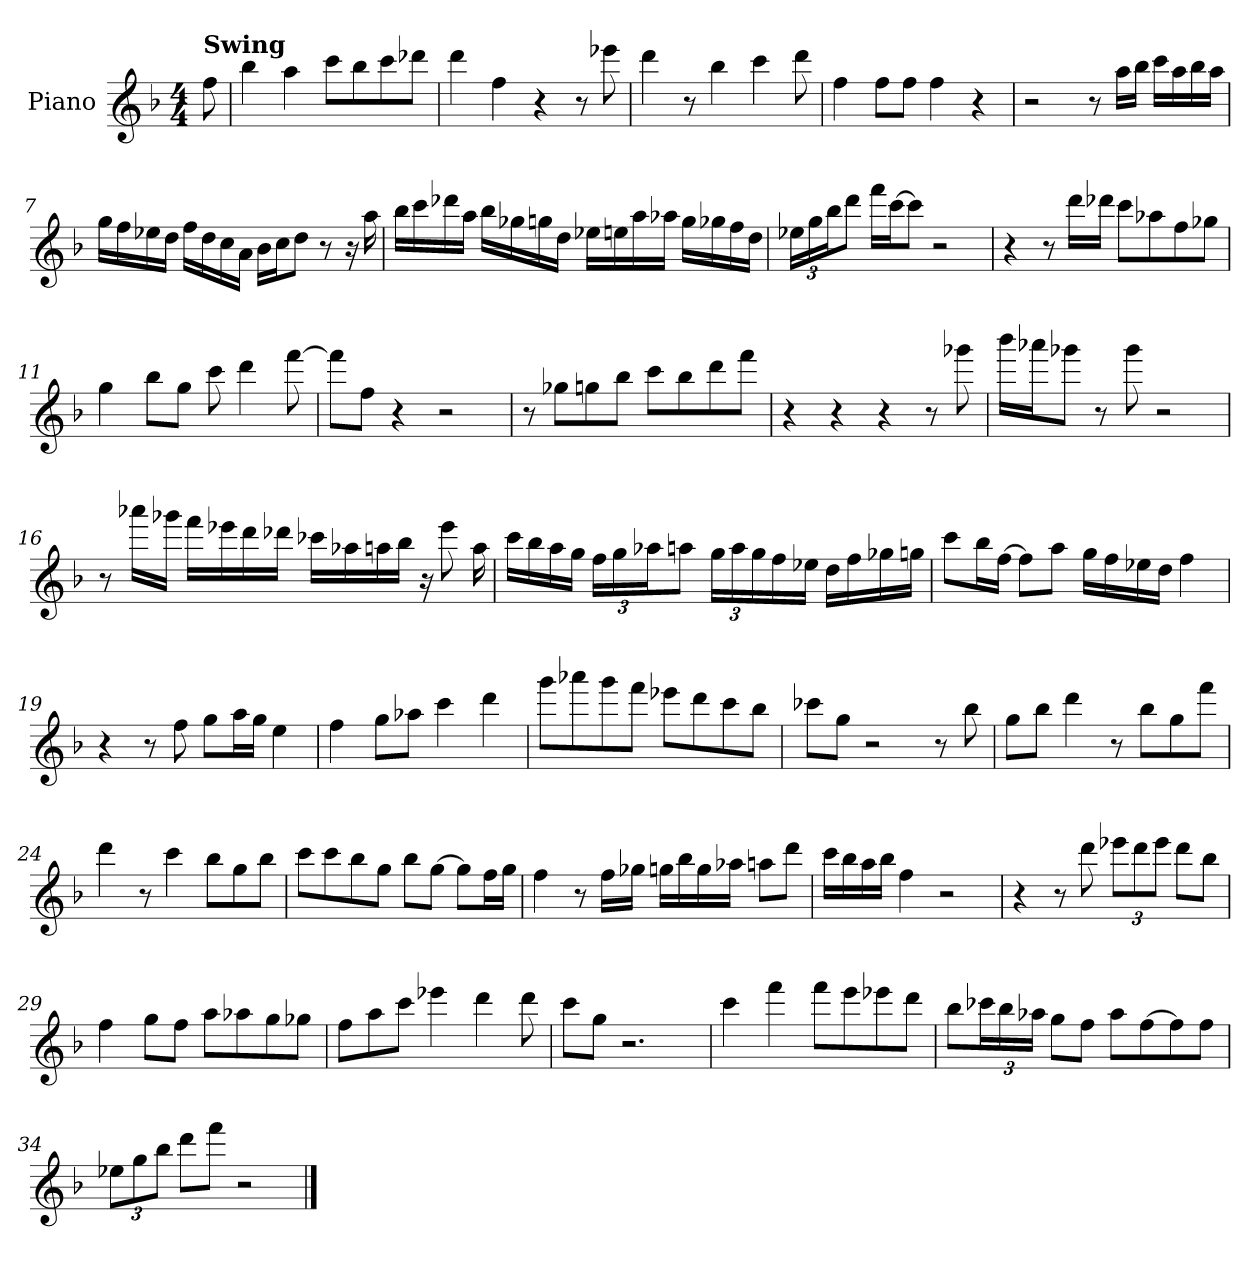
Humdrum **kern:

**kern
*part1
*staff1
*I"Piano
*I'Pno.
*clefG2
*k[b-]
*M4/4
=1
!LO:TX:a:B:t=Swing
8ff\
=2
4bb-\
4aa\
8ccc\L
8bb-\
8ccc\
8ddd-X\J
=3
4ddd\
4ff\
4r
8r
8eee-X\
=4
4ddd\
8r
4bb-\
4ccc\
8ddd\
=5
4ff\
8ff\L
8ff\J
4ff\
4r
=6
2r
8r
16aa\LL
16bb-\JJ
16ccc\LL
16aa\
16bb-\
16aa\JJ
!!LO:LB:g=z
=7
16gg\LL
16ff\
16ee-X\
16dd\JJ
16ff\LL
16dd\
16cc\
16a\JJ
16b-\LL
16cc\J
8dd\J
8r
16r
16aa\
=8
16bb-\LL
16ccc\
16ddd-X\
16aa\JJ
16bb-\LL
16gg-X\
16ggn\
16dd\JJ
16ee-X\LL
16een\
16aa\
16aa-X\JJ
16gg\LL
16gg-X\
16ff\
16dd\JJ
=9
*Xbrackettup
24ee-X\LL
24gg\
24bb-\J
8ddd\J
16fff\LL
[16ccc\J
8ccc\J]
2r
!!LO:LB:g=z
=10
4r
8r
16ddd\LL
16ddd-X\JJ
8ccc\L
8aa-X\
8ff\
8gg-X\J
=11
4gg\
8bb-\L
8gg\J
8ccc\
4ddd\
[8fff\
=12
8fff\L]
8ff\J
4r
2r
=13
8r
8gg-X\L
8ggn\
8bb-\J
8ccc\L
8bb-\
8ddd\
8fff\J
=14
4r
4r
4r
8r
8ggg-X\
!!LO:LB:g=z
=15
16bbb-\LL
16aaa-X\J
8ggg-X\J
8r
8ggg-\
2r
=16
8r
16aaa-X\LL
16ggg-X\JJ
16fff\LL
16eee-X\
16ddd\
16ddd-X\JJ
16ccc-X\LL
16aa-X\
16aan\
16bb-\JJ
16r
8eee-\
16aa\
!!LO:LB:g=z
=17
16ccc\LL
16bb-\
16aa\
16gg\JJ
24ff\LL
24gg\
24aa-X\J
8aan\J
24gg\LL
24aa\
24gg\
16ff\
16ee-X\JJ
16dd\LL
16ff\
16gg-X\
16ggn\JJ
=18
8ccc\L
16bb-\L
[16ff\JJ
8ff\L]
8aa\J
16gg\LL
16ff\
16ee-X\
16dd\JJ
4ff\
=19
4r
8r
8ff\
8gg\L
16aa\L
16gg\JJ
4ee\
=20
4ff\
8gg\L
8aa-X\J
4ccc\
4ddd\
!!LO:LB:g=z
=21
8ggg\L
8aaa-X\
8ggg\
8fff\J
8eee-X\L
8ddd\
8ccc\
8bb-\J
=22
8ccc-X\L
8gg\J
2r
8r
8bb-\
=23
8gg\L
8bb-\J
4ddd\
8r
8bb-\L
8gg\
8fff\J
=24
4ddd\
8r
4ccc\
8bb-\L
8gg\
8bb-\J
=25
8ccc\L
8ccc\
8bb-\
8gg\J
8bb-\L
[8gg\J
8gg\L]
16ff\L
16gg\JJ
!!LO:LB:g=z
=26
4ff\
8r
16ff\LL
16gg-X\JJ
16ggn\LL
16bb-\
16gg\
16aa-X\JJ
8aan\L
8ddd\J
=27
16ccc\LL
16bb-\
16aa\
16bb-\JJ
4ff\
2r
=28
4r
8r
8ddd\
12eee-X\L
12ddd\
12eee-\J
8ddd\L
8bb-\J
=29
4ff\
8gg\L
8ff\J
8aa\L
8aa-X\
8gg\
8gg-X\J
!!LO:LB:g=z
=30
8ff\L
8aa\
8ccc\J
4eee-X\
4ddd\
8ddd\
=31
8ccc\L
8gg\J
2.r
=32
4ccc\
4fff\
8fff\L
8eee\
8eee-X\
8ddd\J
=33
8bb-\L
24ccc-X\L
24bb-\
24aa-X\JJ
8gg\L
8ff\J
8aa-\L
[8ff\
8ff\]
8ff\J
=34
12ee-X\L
12gg\
12bb-\J
8ddd\L
8fff\J
2r
==
*-
